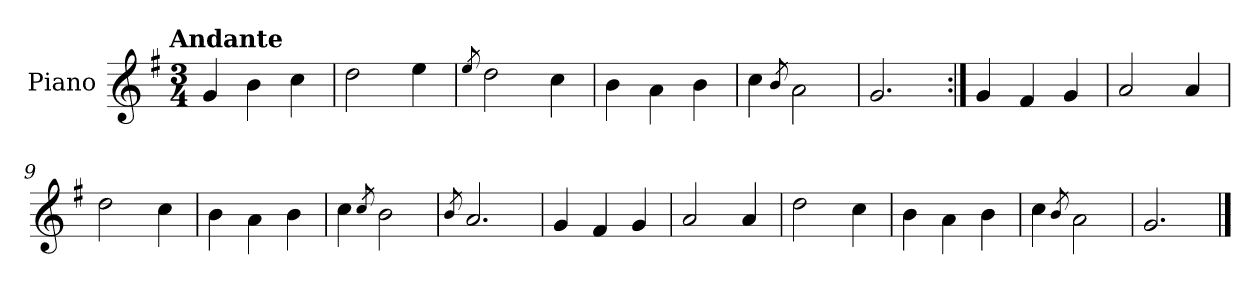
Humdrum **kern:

**kern
*part1
*staff1
*I"Piano
*I'Pno.
*clefG2
*k[f#]
!!LO:TX:omd:t=Andante
*M3/4
*MM92
=1
4g/
4b\
4cc\
=2
2dd\
4ee\
=3
8qee/
2dd\
4cc\
=4
4b\
4a\
4b\
=5
4cc\
8qb/
2a\
!!LO:LB:g=z
=6
2.g/
=7:|!
4g/
4f#/
4g/
=8
2a/
4a/
=9
2dd\
4cc\
=10
4b\
4a\
4b\
=11
4cc\
8qcc/
2b\
=12
8qb/
2.a/
!!LO:LB:g=z
=13
4g/
4f#/
4g/
=14
2a/
4a/
=15
2dd\
4cc\
=16
4b\
4a\
4b\
=17
4cc\
8qb/
2a\
=18
2.g/
==
*-
